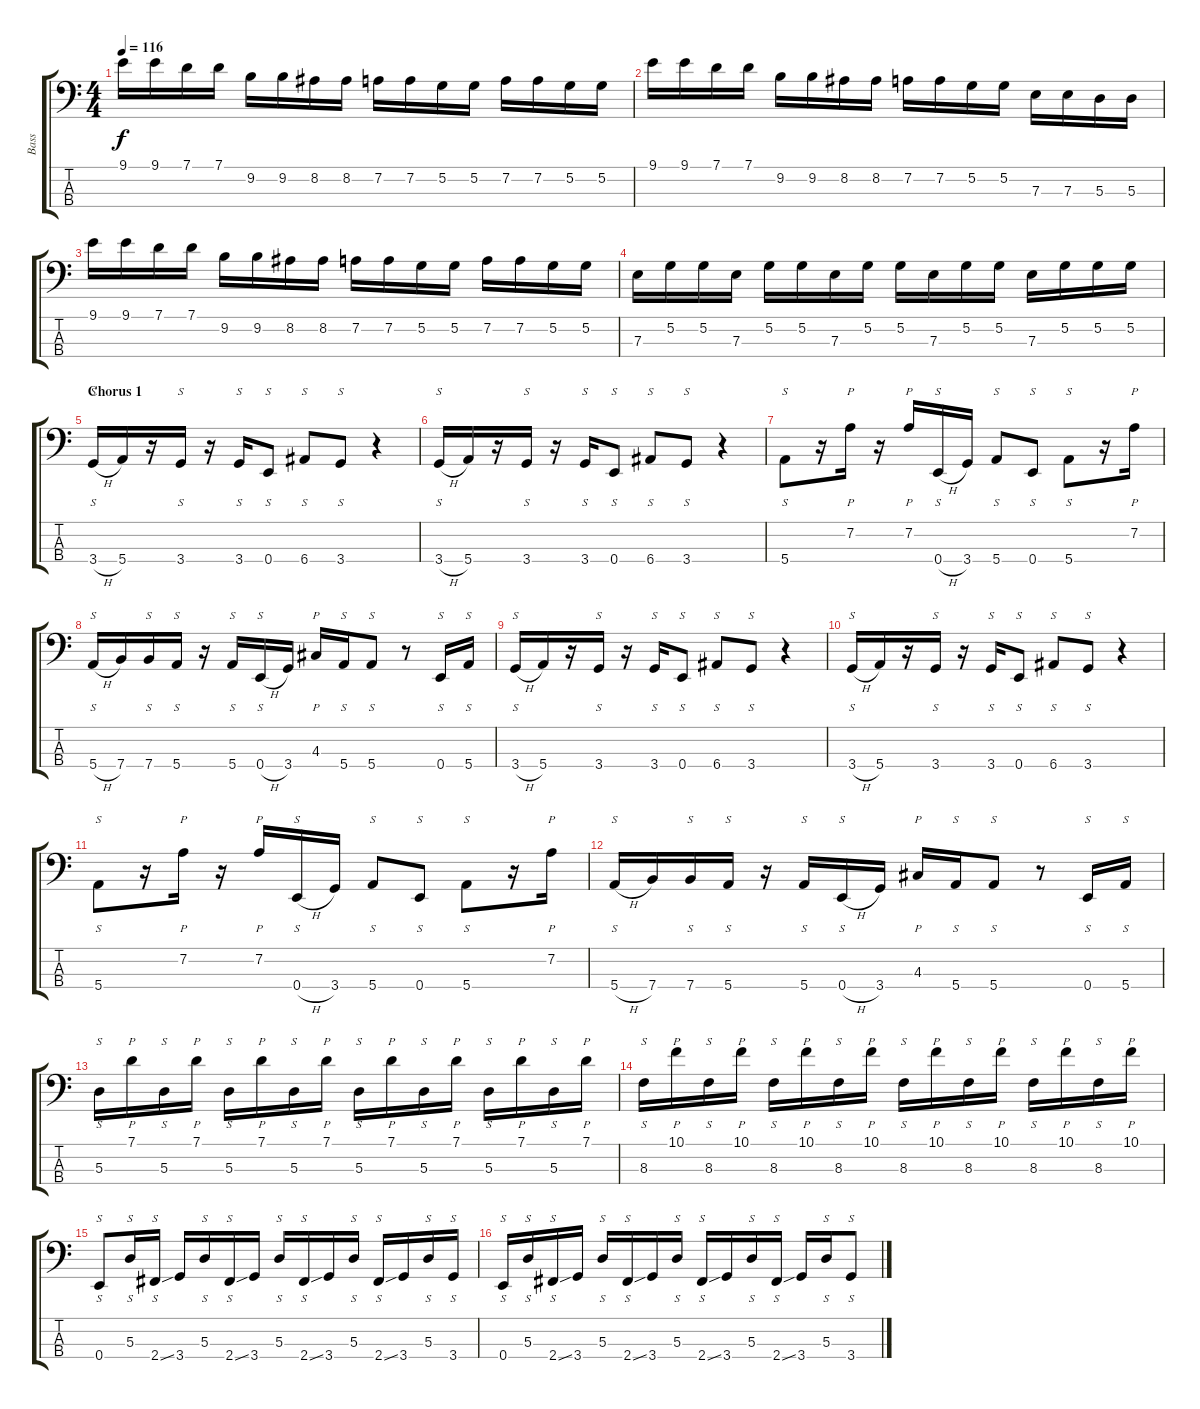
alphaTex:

\track ("Bass" "Bass") {instrument slapbass1}
\staff {score tabs}
\tuning (G2 D2 A1 E1) {hide}
\ts (4 4)
\tempo 116
\clef f4
\ks c
9.1.16{dy f} 9.1.16 7.1.16 7.1.16 9.2.16 9.2.16 8.2.16 8.2.16 7.2.16 7.2.16 5.2.16 5.2.16 7.2.16 7.2.16 5.2.16 5.2.16 |
9.1.16 9.1.16 7.1.16 7.1.16 9.2.16 9.2.16 8.2.16 8.2.16 7.2.16 7.2.16 5.2.16 5.2.16 7.3.16 7.3.16 5.3.16 5.3.16 |
9.1.16 9.1.16 7.1.16 7.1.16 9.2.16 9.2.16 8.2.16 8.2.16 7.2.16 7.2.16 5.2.16 5.2.16 7.2.16 7.2.16 5.2.16 5.2.16 |
7.3.16 5.2.16 5.2.16 7.3.16 5.2.16 5.2.16 7.3.16 5.2.16 5.2.16 7.3.16 5.2.16 5.2.16 7.3.16 5.2.16 5.2.16 5.2.16 |
\section ("" "Chorus 1")
3.4{h}.16{s} 5.4.16 r.16 3.4.16{s} r.16 3.4.16{s} 0.4.8{s} 6.4.8{s} 3.4.8{s} r.4 |
3.4{h}.16{s} 5.4.16 r.16 3.4.16{s} r.16 3.4.16{s} 0.4.8{s} 6.4.8{s} 3.4.8{s} r.4 |
5.4.8{s} r.16 7.2.16{p} r.16 7.2.16{p} 0.4{h}.16{s} 3.4.16 5.4.8{s} 0.4.8{s} 5.4.8{s} r.16 7.2.16{p} |
5.4{h}.16{s} 7.4.16 7.4.16{s} 5.4.16{s} r.16 5.4.16{s} 0.4{h}.16{s} 3.4.16 4.3.16{p} 5.4.16{s} 5.4.8{s} r.8 0.4.16{s} 5.4.16{s} |
3.4{h}.16{s} 5.4.16 r.16 3.4.16{s} r.16 3.4.16{s} 0.4.8{s} 6.4.8{s} 3.4.8{s} r.4 |
3.4{h}.16{s} 5.4.16 r.16 3.4.16{s} r.16 3.4.16{s} 0.4.8{s} 6.4.8{s} 3.4.8{s} r.4 |
5.4.8{s} r.16 7.2.16{p} r.16 7.2.16{p} 0.4{h}.16{s} 3.4.16 5.4.8{s} 0.4.8{s} 5.4.8{s} r.16 7.2.16{p} |
5.4{h}.16{s} 7.4.16 7.4.16{s} 5.4.16{s} r.16 5.4.16{s} 0.4{h}.16{s} 3.4.16 4.3.16{p} 5.4.16{s} 5.4.8{s} r.8 0.4.16{s} 5.4.16{s} |
5.3.16{s} 7.1.16{p} 5.3.16{s} 7.1.16{p} 5.3.16{s} 7.1.16{p} 5.3.16{s} 7.1.16{p} 5.3.16{s} 7.1.16{p} 5.3.16{s} 7.1.16{p} 5.3.16{s} 7.1.16{p} 5.3.16{s} 7.1.16{p} |
8.3.16{s} 10.1.16{p} 8.3.16{s} 10.1.16{p} 8.3.16{s} 10.1.16{p} 8.3.16{s} 10.1.16{p} 8.3.16{s} 10.1.16{p} 8.3.16{s} 10.1.16{p} 8.3.16{s} 10.1.16{p} 8.3.16{s} 10.1.16{p} |
0.4.8{s} 5.3.16{s} 2.4{ss}.16{s} 3.4.16 5.3.16{s} 2.4{ss}.16{s} 3.4.16 5.3.16{s} 2.4{ss}.16{s} 3.4.16 5.3.16{s} 2.4{ss}.16{s} 3.4.16 5.3.16{s} 3.4.16{s} |
0.4.16{s} 5.3.16{s} 2.4{ss}.16{s} 3.4.16 5.3.16{s} 2.4{ss}.16{s} 3.4.16 5.3.16{s} 2.4{ss}.16{s} 3.4.16 5.3.16{s} 2.4{ss}.16{s} 3.4.16 5.3.16{s} 3.4.8{s}
